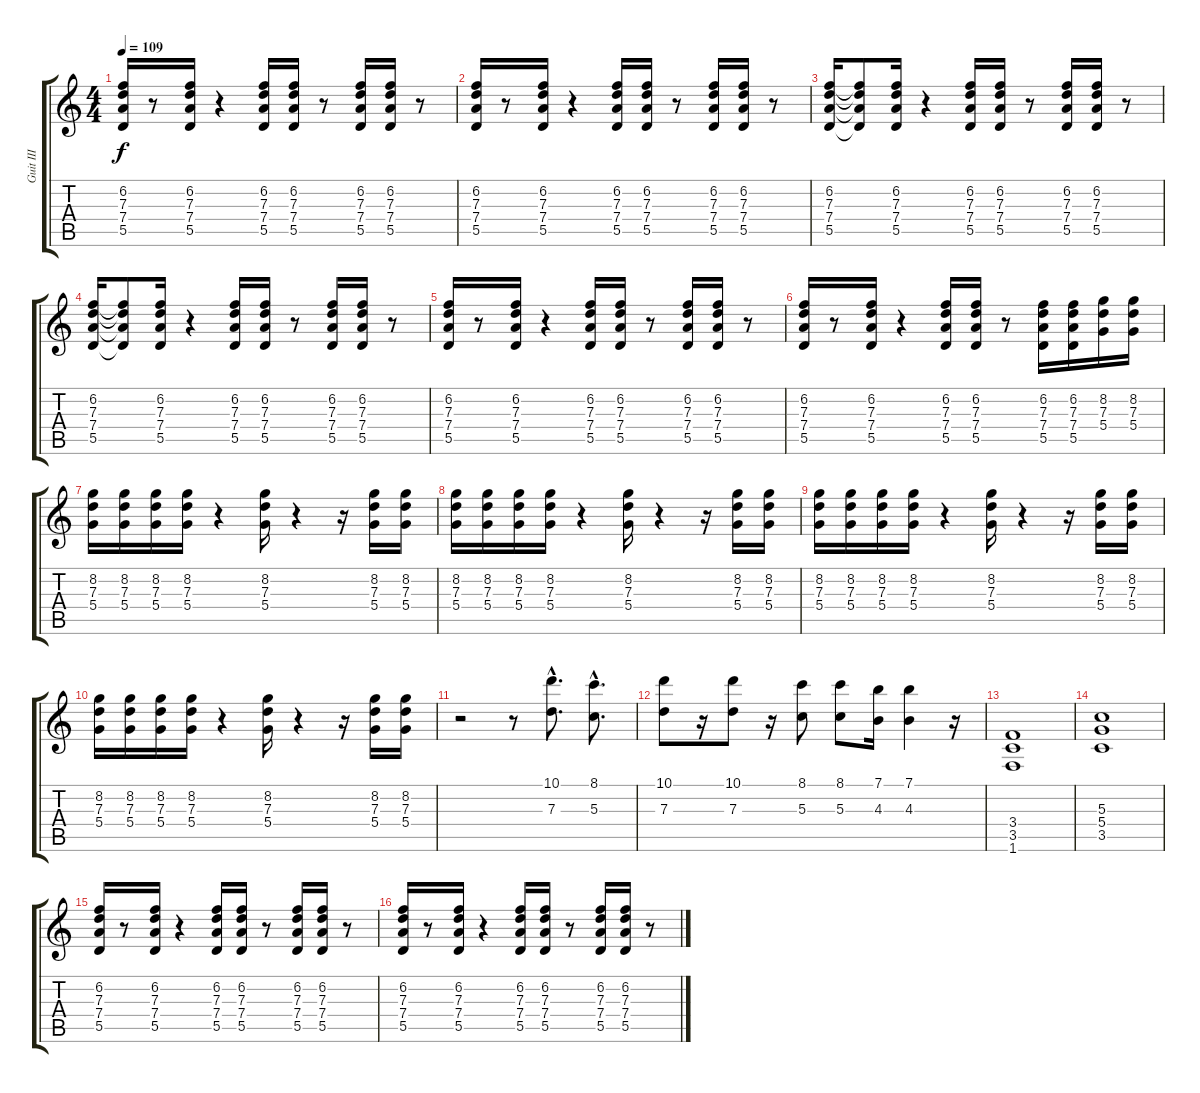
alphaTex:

\track ("Guit III" "Guit III") {instrument overdrivenguitar}
\staff {score tabs}
\tuning (E4 B3 G3 D3 A2 E2) {hide}
\ts (4 4)
\tempo 109
\clef g2
\ks c
(6.2 7.3 7.4 5.5).16{dy f} r.8 (6.2 7.3 7.4 5.5).16 r.4 (6.2 7.3 7.4 5.5).16 (6.2 7.3 7.4 5.5).16 r.8 (6.2 7.3 7.4 5.5).16 (6.2 7.3 7.4 5.5).16 r.8 |
(6.2 7.3 7.4 5.5).16 r.8 (6.2 7.3 7.4 5.5).16 r.4 (6.2 7.3 7.4 5.5).16 (6.2 7.3 7.4 5.5).16 r.8 (6.2 7.3 7.4 5.5).16 (6.2 7.3 7.4 5.5).16 r.8 |
(6.2 7.3 7.4 5.5).16 (6.2{t} 7.3{t} 7.4{t} 5.5{t}).8 (6.2 7.3 7.4 5.5).16 r.4 (6.2 7.3 7.4 5.5).16 (6.2 7.3 7.4 5.5).16 r.8 (6.2 7.3 7.4 5.5).16 (6.2 7.3 7.4 5.5).16 r.8 |
(6.2 7.3 7.4 5.5).16 (6.2{t} 7.3{t} 7.4{t} 5.5{t}).8 (6.2 7.3 7.4 5.5).16 r.4 (6.2 7.3 7.4 5.5).16 (6.2 7.3 7.4 5.5).16 r.8 (6.2 7.3 7.4 5.5).16 (6.2 7.3 7.4 5.5).16 r.8 |
(6.2 7.3 7.4 5.5).16 r.8 (6.2 7.3 7.4 5.5).16 r.4 (6.2 7.3 7.4 5.5).16 (6.2 7.3 7.4 5.5).16 r.8 (6.2 7.3 7.4 5.5).16 (6.2 7.3 7.4 5.5).16 r.8 |
(6.2 7.3 7.4 5.5).16 r.8 (6.2 7.3 7.4 5.5).16 r.4 (6.2 7.3 7.4 5.5).16 (6.2 7.3 7.4 5.5).16 r.8 (6.2 7.3 7.4 5.5).16 (6.2 7.3 7.4 5.5).16 (8.2 7.3 5.4).16 (8.2 7.3 5.4).16 |
(8.2 7.3 5.4).16 (8.2 7.3 5.4).16 (8.2 7.3 5.4).16 (8.2 7.3 5.4).16 r.4 (8.2 7.3 5.4).16 r.4 r.16 (8.2 7.3 5.4).16 (8.2 7.3 5.4).16 |
(8.2 7.3 5.4).16 (8.2 7.3 5.4).16 (8.2 7.3 5.4).16 (8.2 7.3 5.4).16 r.4 (8.2 7.3 5.4).16 r.4 r.16 (8.2 7.3 5.4).16 (8.2 7.3 5.4).16 |
(8.2 7.3 5.4).16 (8.2 7.3 5.4).16 (8.2 7.3 5.4).16 (8.2 7.3 5.4).16 r.4 (8.2 7.3 5.4).16 r.4 r.16 (8.2 7.3 5.4).16 (8.2 7.3 5.4).16 |
(8.2 7.3 5.4).16 (8.2 7.3 5.4).16 (8.2 7.3 5.4).16 (8.2 7.3 5.4).16 r.4 (8.2 7.3 5.4).16 r.4 r.16 (8.2 7.3 5.4).16 (8.2 7.3 5.4).16 |
r.2 r.8 (10.1{hac} 7.3{hac}).8{d} (8.1{hac} 5.3{hac}).8{d} |
(10.1 7.3).8 r.16 (10.1 7.3).8 r.16 (8.1 5.3).8 (8.1 5.3).8 (7.1 4.3).16 (7.1 4.3).4 r.16 |
(3.4 3.5 1.6).1 |
(5.3 5.4 3.5).1 |
(6.2 7.3 7.4 5.5).16 r.8 (6.2 7.3 7.4 5.5).16 r.4 (6.2 7.3 7.4 5.5).16 (6.2 7.3 7.4 5.5).16 r.8 (6.2 7.3 7.4 5.5).16 (6.2 7.3 7.4 5.5).16 r.8 |
(6.2 7.3 7.4 5.5).16 r.8 (6.2 7.3 7.4 5.5).16 r.4 (6.2 7.3 7.4 5.5).16 (6.2 7.3 7.4 5.5).16 r.8 (6.2 7.3 7.4 5.5).16 (6.2 7.3 7.4 5.5).16 r.8
